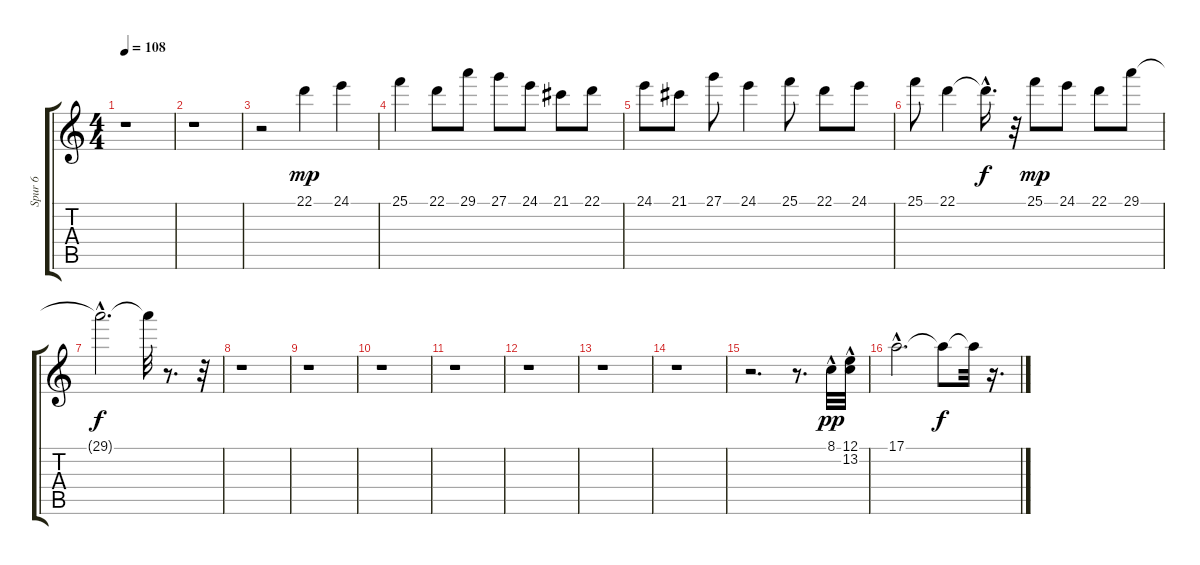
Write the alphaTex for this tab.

\track ("Spur 6" "Spur 6") {instrument electricpiano1}
\staff {score tabs}
\tuning (E4 B3 G3 D3 A2 E2) {hide}
\ts (4 4)
\tempo 108
\clef g2
\ks c
r.1{dy mp instrument electricpiano1} |
r.1 |
r.2 22.1.4 24.1.4 |
25.1.4 22.1.8 29.1.8 27.1.8 24.1.8 21.1.8 22.1.8 |
24.1.8 21.1.8 27.1.8 24.1.4 25.1.8 22.1.8 24.1.8 |
25.1.8 22.1.4 22.1{hac t}.16{d dy f} r.32 25.1.8{dy mp} 24.1.8 22.1.8 29.1.8 |
29.1{hac t}.2{d dy f} 29.1{t}.32 r.8{d} r.32 |
r.1 |
r.1 |
r.1 |
r.1 |
r.1 |
r.1 |
r.1 |
r.2{d} r.8{d} 8.1{hac}.32{dy pp} (12.1{hac} 13.2{hac}).32 |
17.1{hac}.2{d} 17.1{t}.8{dy f} 17.1{t}.32 r.16{d}
